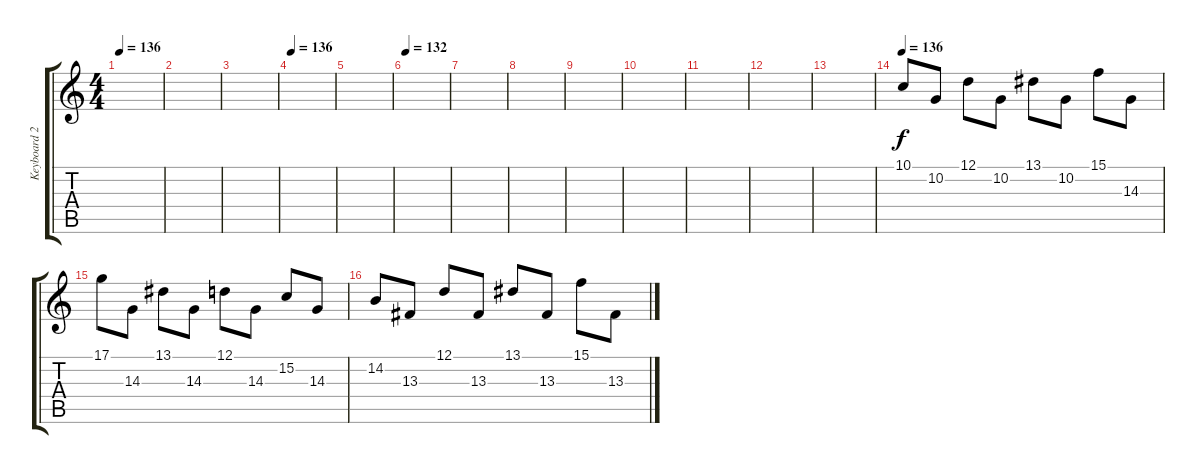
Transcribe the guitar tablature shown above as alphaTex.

\track ("Keyboard 2" "Keyboard 2") {instrument brightacousticpiano}
\staff {score tabs}
\tuning (D4 A3 F3 C3 G2 D2) {hide}
\ts (4 4)
\tempo 136
\clef g2
\ks c
|
|
|
\tempo 136
|
|
\tempo 132
|
|
|
|
|
|
|
|
\tempo 136
10.1.8{volume 12 instrument brightacousticpiano} 10.2.8 12.1.8 10.2.8 13.1.8 10.2.8 15.1.8 14.3.8 |
17.1.8 14.3.8 13.1.8 14.3.8 12.1.8 14.3.8 15.2.8 14.3.8 |
14.2.8 13.3.8 12.1.8 13.3.8 13.1.8 13.3.8 15.1.8 13.3.8
